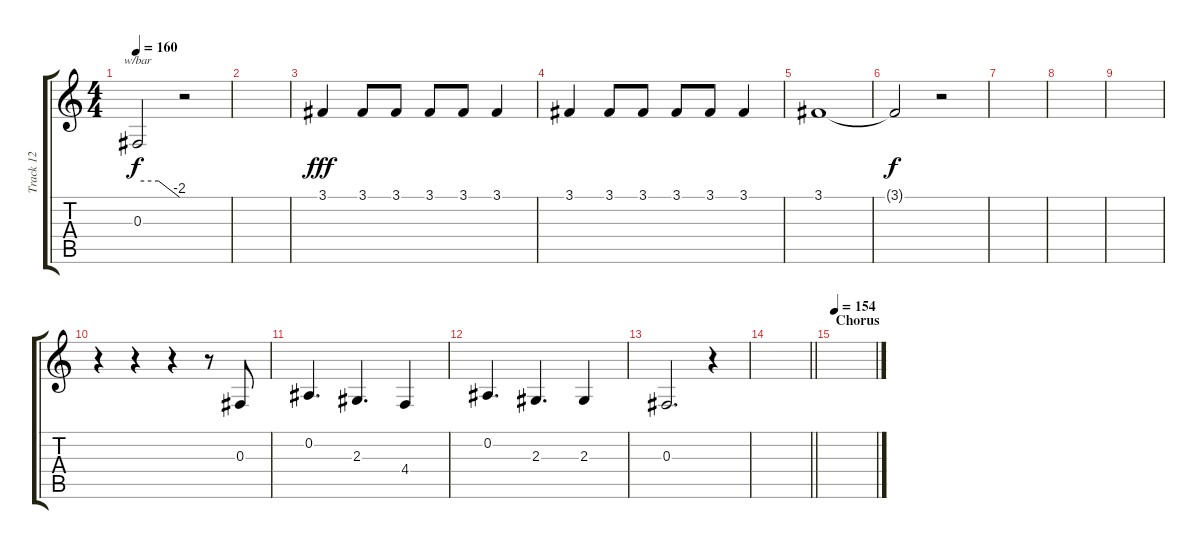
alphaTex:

\track ("Track 12" "Track 12") {instrument lead2sawtooth}
\staff {score tabs}
\tuning (Eb4 Bb3 Gb3 Db3 Ab2 Eb2) {hide}
\ts (4 4)
\tempo 160
\clef g2
\ks c
0.3.2{tbe (custom default 0 0 30 0 60 -8) dy f} r.2 |
|
3.1.4{dy fff} 3.1.8 3.1.8 3.1.8 3.1.8 3.1.4 |
3.1.4 3.1.8 3.1.8 3.1.8 3.1.8 3.1.4 |
3.1.1 |
3.1{t}.2{dy f} r.2 |
|
|
|
r.4 r.4 r.4 r.8 0.3.8 |
0.2.4{d} 2.3.4{d} 4.4.4 |
0.2.4{d} 2.3.4{d} 2.3.4 |
0.3.2{d} r.4 |
\barLineRight lightlight
|
\section ("" "Chorus")
\tempo 154
